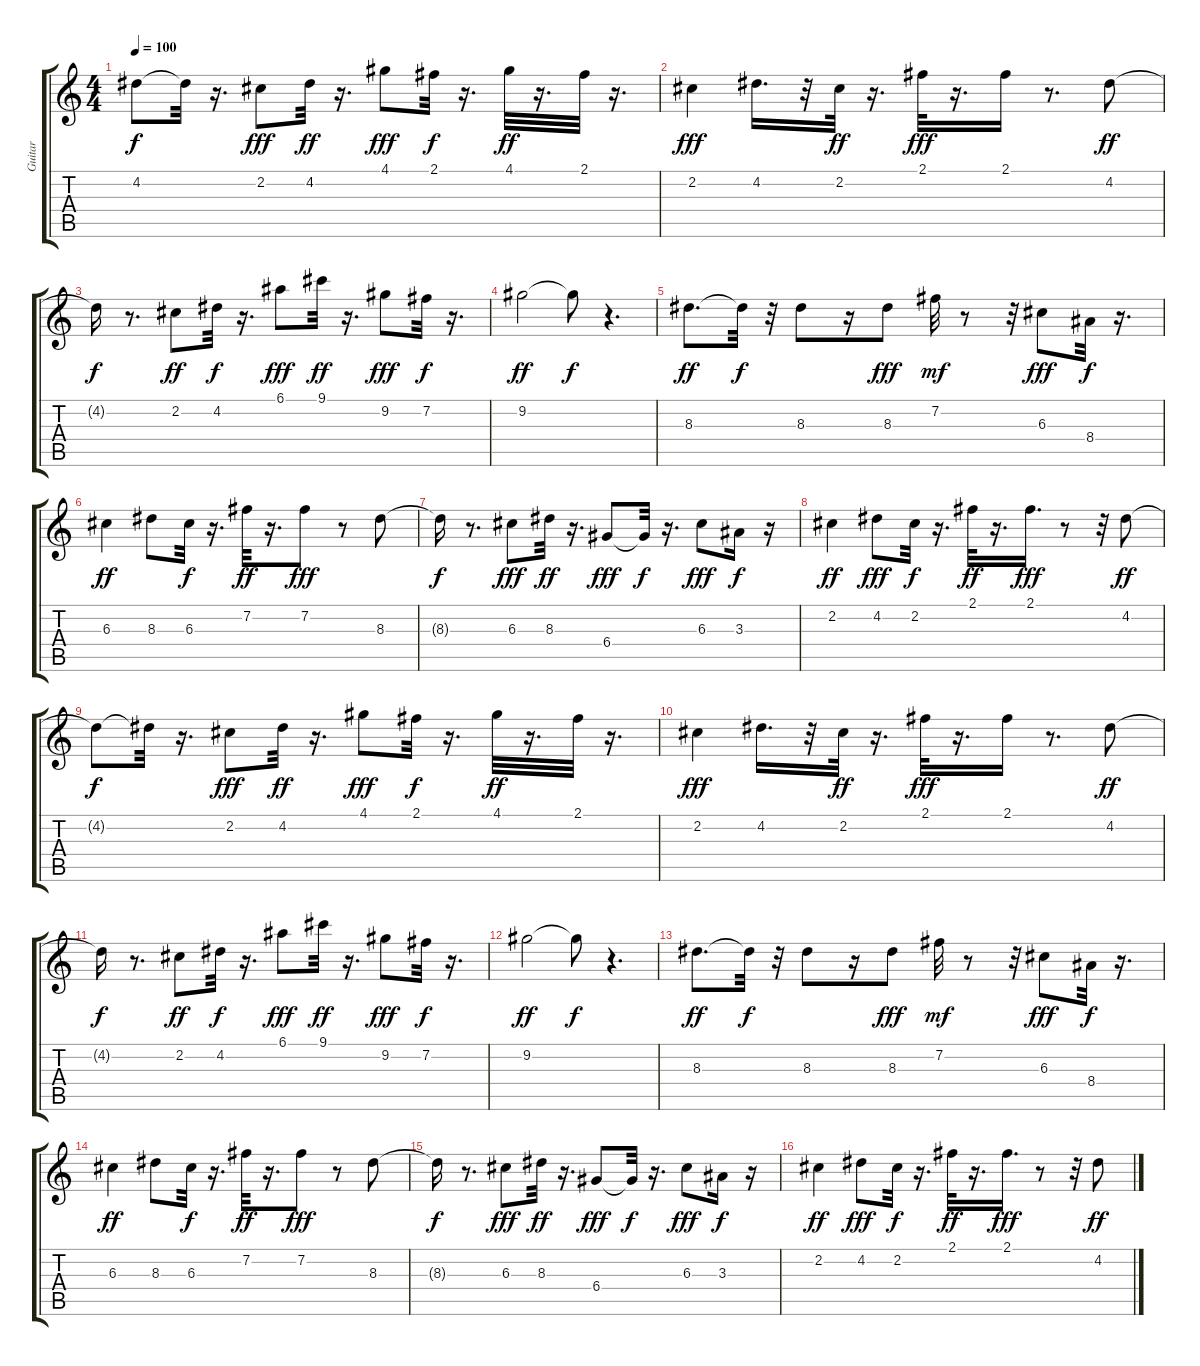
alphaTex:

\track ("Guitar" "Guitar") {instrument electricguitarmuted}
\staff {score tabs}
\tuning (E4 B3 G3 D3 A2 E2) {hide}
\ts (4 4)
\tempo 100
\clef g2
\ks c
4.2{t}.8{dy f} 4.2{t}.32 r.16{d} 2.2.8{dy fff} 4.2.32{dy ff} r.16{d} 4.1.8{dy fff} 2.1.32{dy f} r.16{d} 4.1.32{dy ff} r.16{d} 2.1.32 r.16{d} |
2.2.4{dy fff} 4.2.16{d} r.32 2.2.32{dy ff} r.16{d} 2.1.32{dy fff} r.16{d} 2.1.16 r.8{d} 4.2.8{dy ff} |
4.2{t}.16{dy f} r.8{d} 2.2.8{dy ff} 4.2.32{dy f} r.16{d} 6.1.8{dy fff} 9.1.32{dy ff} r.16{d} 9.2.8{dy fff} 7.2.32{dy f} r.16{d} |
9.2.2{dy ff} 9.2{t}.8{dy f} r.4{d} |
8.3.8{d dy ff} 8.3{t}.32{dy f} r.32 8.3.8 r.16 8.3.8{dy fff} 7.2.32{dy mf} r.8 r.32 6.3.8{dy fff} 8.4.32{dy f} r.16{d} |
6.3.4{dy ff} 8.3.8 6.3.32{dy f} r.16{d} 7.2.32{dy ff} r.16{d} 7.2.8{dy fff} r.8 8.3.8 |
8.3{t}.16{dy f} r.8{d} 6.3.8{dy fff} 8.3.32{dy ff} r.16{d} 6.4.8{dy fff} 6.4{t}.32{dy f} r.16{d} 6.3.8{dy fff} 3.3.16{dy f} r.16 |
2.2.4{dy ff} 4.2.8{dy fff} 2.2.32{dy f} r.16{d} 2.1.32{dy ff} r.16{d} 2.1.16{d dy fff} r.8 r.32 4.2.8{dy ff} |
4.2{t}.8{dy f} 4.2{t}.32 r.16{d} 2.2.8{dy fff} 4.2.32{dy ff} r.16{d} 4.1.8{dy fff} 2.1.32{dy f} r.16{d} 4.1.32{dy ff} r.16{d} 2.1.32 r.16{d} |
2.2.4{dy fff} 4.2.16{d} r.32 2.2.32{dy ff} r.16{d} 2.1.32{dy fff} r.16{d} 2.1.16 r.8{d} 4.2.8{dy ff} |
4.2{t}.16{dy f} r.8{d} 2.2.8{dy ff} 4.2.32{dy f} r.16{d} 6.1.8{dy fff} 9.1.32{dy ff} r.16{d} 9.2.8{dy fff} 7.2.32{dy f} r.16{d} |
9.2.2{dy ff} 9.2{t}.8{dy f} r.4{d} |
8.3.8{d dy ff} 8.3{t}.32{dy f} r.32 8.3.8 r.16 8.3.8{dy fff} 7.2.32{dy mf} r.8 r.32 6.3.8{dy fff} 8.4.32{dy f} r.16{d} |
6.3.4{dy ff} 8.3.8 6.3.32{dy f} r.16{d} 7.2.32{dy ff} r.16{d} 7.2.8{dy fff} r.8 8.3.8 |
8.3{t}.16{dy f} r.8{d} 6.3.8{dy fff} 8.3.32{dy ff} r.16{d} 6.4.8{dy fff} 6.4{t}.32{dy f} r.16{d} 6.3.8{dy fff} 3.3.16{dy f} r.16 |
2.2.4{dy ff} 4.2.8{dy fff} 2.2.32{dy f} r.16{d} 2.1.32{dy ff} r.16{d} 2.1.16{d dy fff} r.8 r.32 4.2.8{dy ff}
